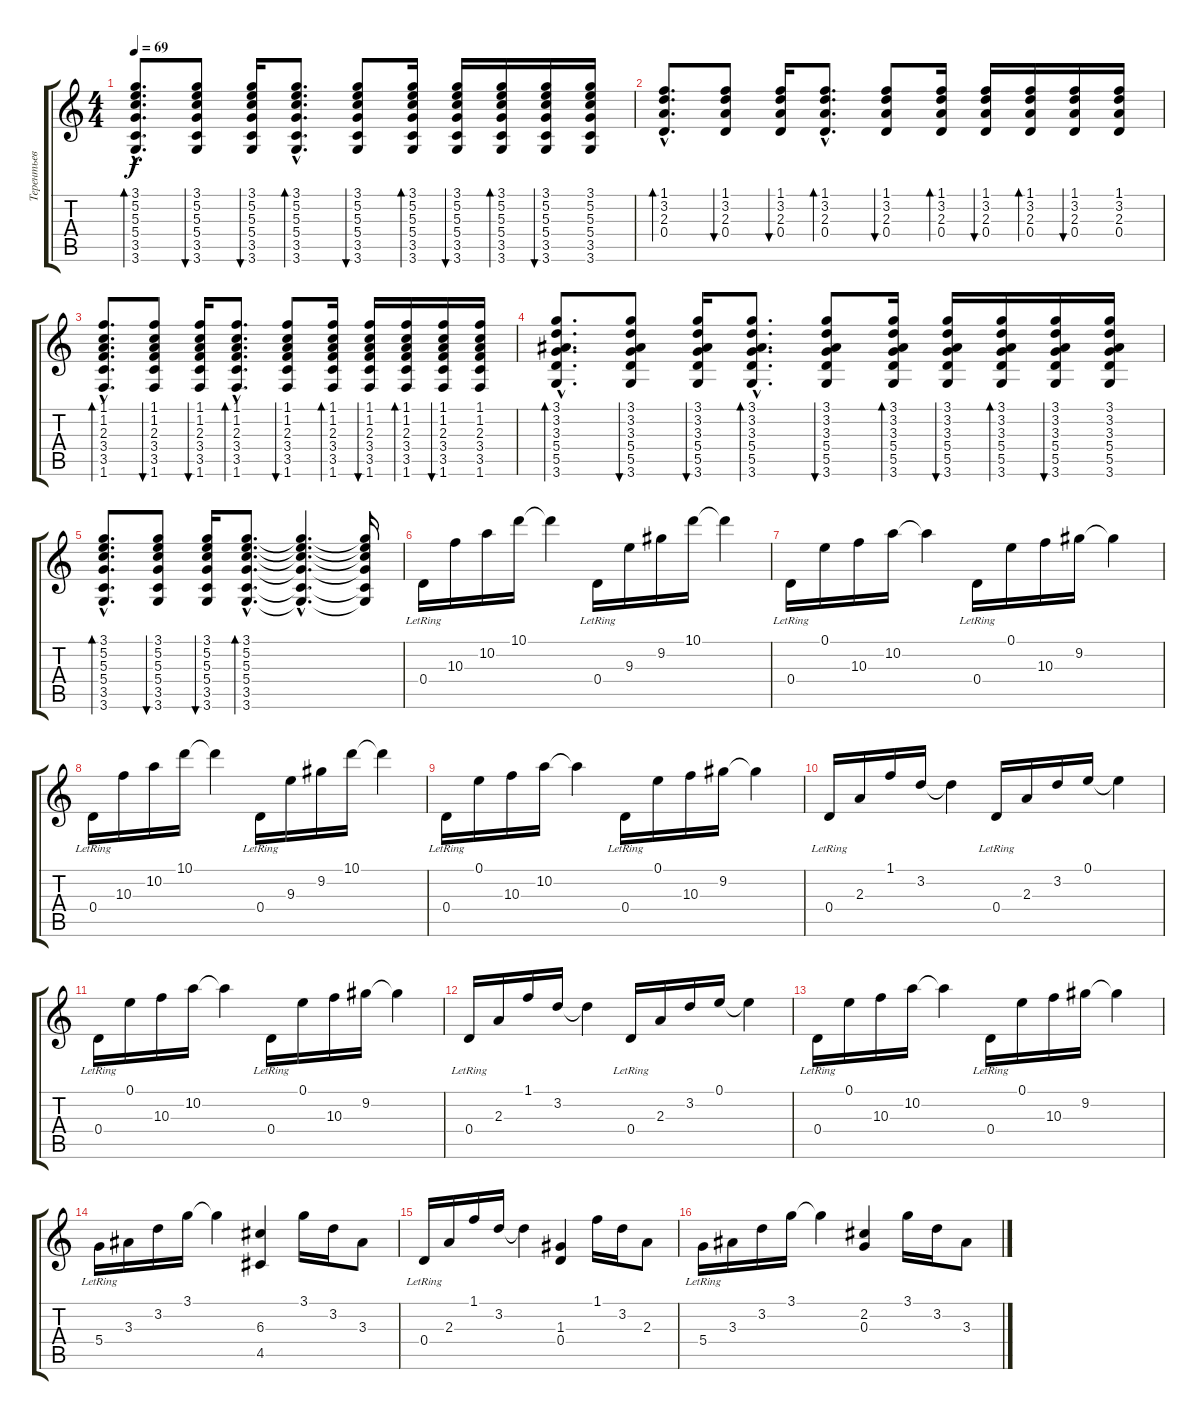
\track ("Терентьев" "Терентьев") {instrument distortionguitar}
\staff {score tabs}
\tuning (E4 B3 G3 D3 A2 E2) {hide}
\ts (4 4)
\tempo 69
\clef g2
\ks c
(3.1{hac} 5.2{hac} 5.3{hac} 5.4{hac} 3.5{hac} 3.6{hac}).8{d bd 30 dy f instrument acousticguitarsteel} (3.1 5.2 5.3 5.4 3.5 3.6).8{bu 30} (3.1 5.2 5.3 5.4 3.5 3.6).16{bu 30} (3.1{hac} 5.2{hac} 5.3{hac} 5.4{hac} 3.5{hac} 3.6{hac}).8{d bd 30} (3.1 5.2 5.3 5.4 3.5 3.6).8{bu 30} (3.1 5.2 5.3 5.4 3.5 3.6).16{bd 30} (3.1 5.2 5.3 5.4 3.5 3.6).16{bu 30} (3.1 5.2 5.3 5.4 3.5 3.6).16{bd 30} (3.1 5.2 5.3 5.4 3.5 3.6).16{bu 30} (3.1 5.2 5.3 5.4 3.5 3.6).16 |
(1.1{hac} 3.2{hac} 2.3{hac} 0.4{hac}).8{d bd 30 instrument acousticguitarsteel} (1.1 3.2 2.3 0.4).8{bu 30} (1.1 3.2 2.3 0.4).16{bu 30} (1.1{hac} 3.2{hac} 2.3{hac} 0.4{hac}).8{d bd 30} (1.1 3.2 2.3 0.4).8{bu 30} (1.1 3.2 2.3 0.4).16{bd 30} (1.1 3.2 2.3 0.4).16{bu 30} (1.1 3.2 2.3 0.4).16{bd 30} (1.1 3.2 2.3 0.4).16{bu 30} (1.1 3.2 2.3 0.4).16 |
(1.1{hac} 1.2{hac} 2.3{hac} 3.4{hac} 3.5{hac} 1.6{hac}).8{d bd 30 instrument acousticguitarsteel} (1.1 1.2 2.3 3.4 3.5 1.6).8{bu 30} (1.1 1.2 2.3 3.4 3.5 1.6).16{bu 30} (1.1{hac} 1.2{hac} 2.3{hac} 3.4{hac} 3.5{hac} 1.6{hac}).8{d bd 30} (1.1 1.2 2.3 3.4 3.5 1.6).8{bu 30} (1.1 1.2 2.3 3.4 3.5 1.6).16{bd 30} (1.1 1.2 2.3 3.4 3.5 1.6).16{bu 30} (1.1 1.2 2.3 3.4 3.5 1.6).16{bd 30} (1.1 1.2 2.3 3.4 3.5 1.6).16{bu 30} (1.1 1.2 2.3 3.4 3.5 1.6).16 |
(3.1{hac} 3.2{hac} 3.3{hac} 5.4{hac} 5.5{hac} 3.6{hac}).8{d bd 30 instrument acousticguitarsteel} (3.1 3.2 3.3 5.4 5.5 3.6).8{bu 30} (3.1 3.2 3.3 5.4 5.5 3.6).16{bu 30} (3.1{hac} 3.2{hac} 3.3{hac} 5.4{hac} 5.5{hac} 3.6{hac}).8{d bd 30} (3.1 3.2 3.3 5.4 5.5 3.6).8{bu 30} (3.1 3.2 3.3 5.4 5.5 3.6).16{bd 30} (3.1 3.2 3.3 5.4 5.5 3.6).16{bu 30} (3.1 3.2 3.3 5.4 5.5 3.6).16{bd 30} (3.1 3.2 3.3 5.4 5.5 3.6).16{bu 30} (3.1 3.2 3.3 5.4 5.5 3.6).16 |
(3.1{hac} 5.2{hac} 5.3{hac} 5.4{hac} 3.5{hac} 3.6{hac}).8{d bd 30} (3.1 5.2 5.3 5.4 3.5 3.6).8{bu 30} (3.1 5.2 5.3 5.4 3.5 3.6).16{bu 30} (3.1{hac} 5.2{hac} 5.3{hac} 5.4{hac} 3.5{hac} 3.6{hac}).8{d bd 30} (3.1{hac t} 5.2{hac t} 5.3{hac t} 5.4{hac t} 3.5{hac t} 3.6{hac t}).4{d} (3.1{t} 5.2{t} 5.3{t} 5.4{t} 3.5{t} 3.6{t}).16 |
0.4{lr}.16{volume 16 instrument electricguitarclean} 10.3.16 10.2.16 10.1.16 10.1{t}.4 0.4{lr}.16 9.3.16 9.2.16 10.1.16 10.1{t}.4 |
0.4{lr}.16 0.1.16 10.3.16 10.2.16 10.2{t}.4 0.4{lr}.16 0.1.16 10.3.16 9.2.16 9.2{t}.4 |
0.4{lr}.16 10.3.16 10.2.16 10.1.16 10.1{t}.4 0.4{lr}.16 9.3.16 9.2.16 10.1.16 10.1{t}.4 |
0.4{lr}.16 0.1.16 10.3.16 10.2.16 10.2{t}.4 0.4{lr}.16 0.1.16 10.3.16 9.2.16 9.2{t}.4 |
0.4{lr}.16 2.3.16 1.1.16 3.2.16 3.2{t}.4 0.4{lr}.16 2.3.16 3.2.16 0.1.16 0.1{t}.4 |
0.4{lr}.16 0.1.16 10.3.16 10.2.16 10.2{t}.4 0.4{lr}.16 0.1.16 10.3.16 9.2.16 9.2{t}.4 |
0.4{lr}.16 2.3.16 1.1.16 3.2.16 3.2{t}.4 0.4{lr}.16 2.3.16 3.2.16 0.1.16 0.1{t}.4 |
0.4{lr}.16 0.1.16 10.3.16 10.2.16 10.2{t}.4 0.4{lr}.16 0.1.16 10.3.16 9.2.16 9.2{t}.4 |
5.4{lr}.16 3.3.16 3.2.16 3.1.16 3.1{t}.4 (6.3 4.5).4 3.1.16 3.2.16 3.3.8 |
0.4{lr}.16 2.3.16 1.1.16 3.2.16 3.2{t}.4 (1.3 0.4).4 1.1.16 3.2.16 2.3.8 |
5.4{lr}.16 3.3.16 3.2.16 3.1.16 3.1{t}.4 (2.2 0.3).4 3.1.16 3.2.16 3.3.8
